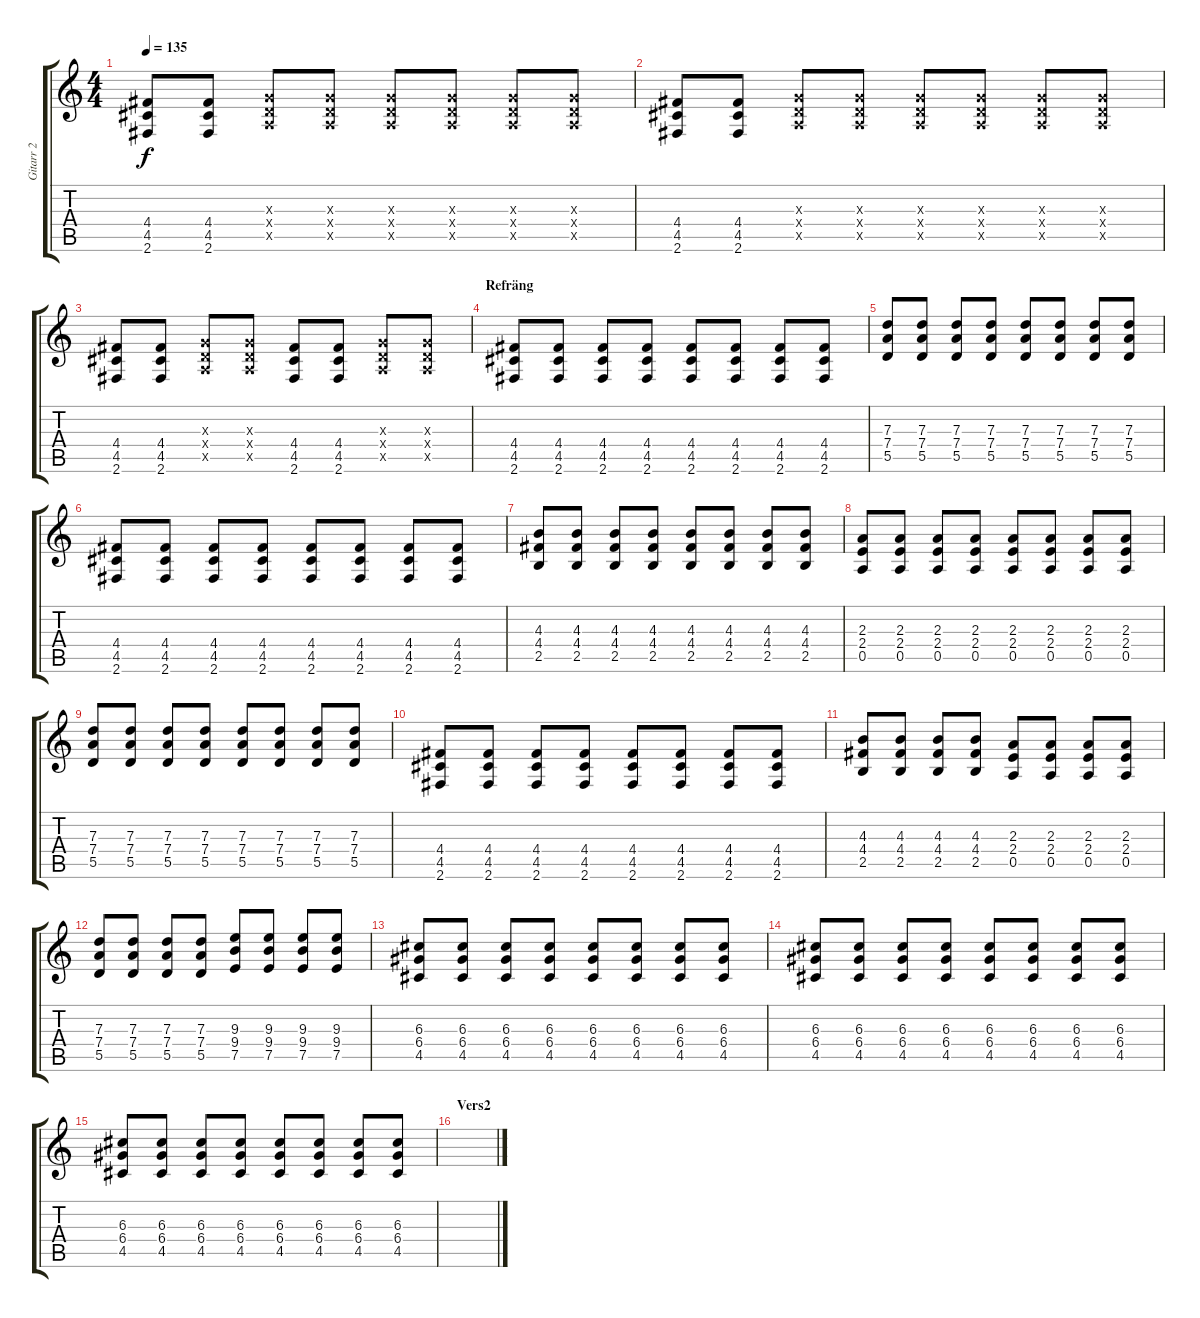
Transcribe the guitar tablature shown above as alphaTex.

\track ("Gitarr 2" "Gitarr 2") {instrument distortionguitar}
\staff {score tabs}
\tuning (E4 B3 G3 D3 A2 E2) {hide}
\ts (4 4)
\tempo 135
\clef g2
\ks c
(4.4 4.5 2.6).8{dy f} (4.4 4.5 2.6).8 (0.3{x} 0.4{x} 0.5{x}).8 (0.3{x} 0.4{x} 0.5{x}).8 (0.3{x} 0.4{x} 0.5{x}).8 (0.3{x} 0.4{x} 0.5{x}).8 (0.3{x} 0.4{x} 0.5{x}).8 (0.3{x} 0.4{x} 0.5{x}).8 |
(4.4 4.5 2.6).8 (4.4 4.5 2.6).8 (0.3{x} 0.4{x} 0.5{x}).8 (0.3{x} 0.4{x} 0.5{x}).8 (0.3{x} 0.4{x} 0.5{x}).8 (0.3{x} 0.4{x} 0.5{x}).8 (0.3{x} 0.4{x} 0.5{x}).8 (0.3{x} 0.4{x} 0.5{x}).8 |
(4.4 4.5 2.6).8 (4.4 4.5 2.6).8 (0.3{x} 0.4{x} 0.5{x}).8 (0.3{x} 0.4{x} 0.5{x}).8 (4.4 4.5 2.6).8 (4.4 4.5 2.6).8 (0.3{x} 0.4{x} 0.5{x}).8 (0.3{x} 0.4{x} 0.5{x}).8 |
\section ("" "Refräng")
(4.4 4.5 2.6).8 (4.4 4.5 2.6).8 (4.4 4.5 2.6).8 (4.4 4.5 2.6).8 (4.4 4.5 2.6).8 (4.4 4.5 2.6).8 (4.4 4.5 2.6).8 (4.4 4.5 2.6).8 |
(7.3 7.4 5.5).8 (7.3 7.4 5.5).8 (7.3 7.4 5.5).8 (7.3 7.4 5.5).8 (7.3 7.4 5.5).8 (7.3 7.4 5.5).8 (7.3 7.4 5.5).8 (7.3 7.4 5.5).8 |
(4.4 4.5 2.6).8 (4.4 4.5 2.6).8 (4.4 4.5 2.6).8 (4.4 4.5 2.6).8 (4.4 4.5 2.6).8 (4.4 4.5 2.6).8 (4.4 4.5 2.6).8 (4.4 4.5 2.6).8 |
(4.3 4.4 2.5).8 (4.3 4.4 2.5).8 (4.3 4.4 2.5).8 (4.3 4.4 2.5).8 (4.3 4.4 2.5).8 (4.3 4.4 2.5).8 (4.3 4.4 2.5).8 (4.3 4.4 2.5).8 |
(2.3 2.4 0.5).8 (2.3 2.4 0.5).8 (2.3 2.4 0.5).8 (2.3 2.4 0.5).8 (2.3 2.4 0.5).8 (2.3 2.4 0.5).8 (2.3 2.4 0.5).8 (2.3 2.4 0.5).8 |
(7.3 7.4 5.5).8 (7.3 7.4 5.5).8 (7.3 7.4 5.5).8 (7.3 7.4 5.5).8 (7.3 7.4 5.5).8 (7.3 7.4 5.5).8 (7.3 7.4 5.5).8 (7.3 7.4 5.5).8 |
(4.4 4.5 2.6).8 (4.4 4.5 2.6).8 (4.4 4.5 2.6).8 (4.4 4.5 2.6).8 (4.4 4.5 2.6).8 (4.4 4.5 2.6).8 (4.4 4.5 2.6).8 (4.4 4.5 2.6).8 |
(4.3 4.4 2.5).8 (4.3 4.4 2.5).8 (4.3 4.4 2.5).8 (4.3 4.4 2.5).8 (2.3 2.4 0.5).8 (2.3 2.4 0.5).8 (2.3 2.4 0.5).8 (2.3 2.4 0.5).8 |
(7.3 7.4 5.5).8 (7.3 7.4 5.5).8 (7.3 7.4 5.5).8 (7.3 7.4 5.5).8 (9.3 9.4 7.5).8 (9.3 9.4 7.5).8 (9.3 9.4 7.5).8 (9.3 9.4 7.5).8 |
(6.3 6.4 4.5).8 (6.3 6.4 4.5).8 (6.3 6.4 4.5).8 (6.3 6.4 4.5).8 (6.3 6.4 4.5).8 (6.3 6.4 4.5).8 (6.3 6.4 4.5).8 (6.3 6.4 4.5).8 |
(6.3 6.4 4.5).8 (6.3 6.4 4.5).8 (6.3 6.4 4.5).8 (6.3 6.4 4.5).8 (6.3 6.4 4.5).8 (6.3 6.4 4.5).8 (6.3 6.4 4.5).8 (6.3 6.4 4.5).8 |
(6.3 6.4 4.5).8 (6.3 6.4 4.5).8 (6.3 6.4 4.5).8 (6.3 6.4 4.5).8 (6.3 6.4 4.5).8 (6.3 6.4 4.5).8 (6.3 6.4 4.5).8 (6.3 6.4 4.5).8 |
\section ("" "Vers2")
